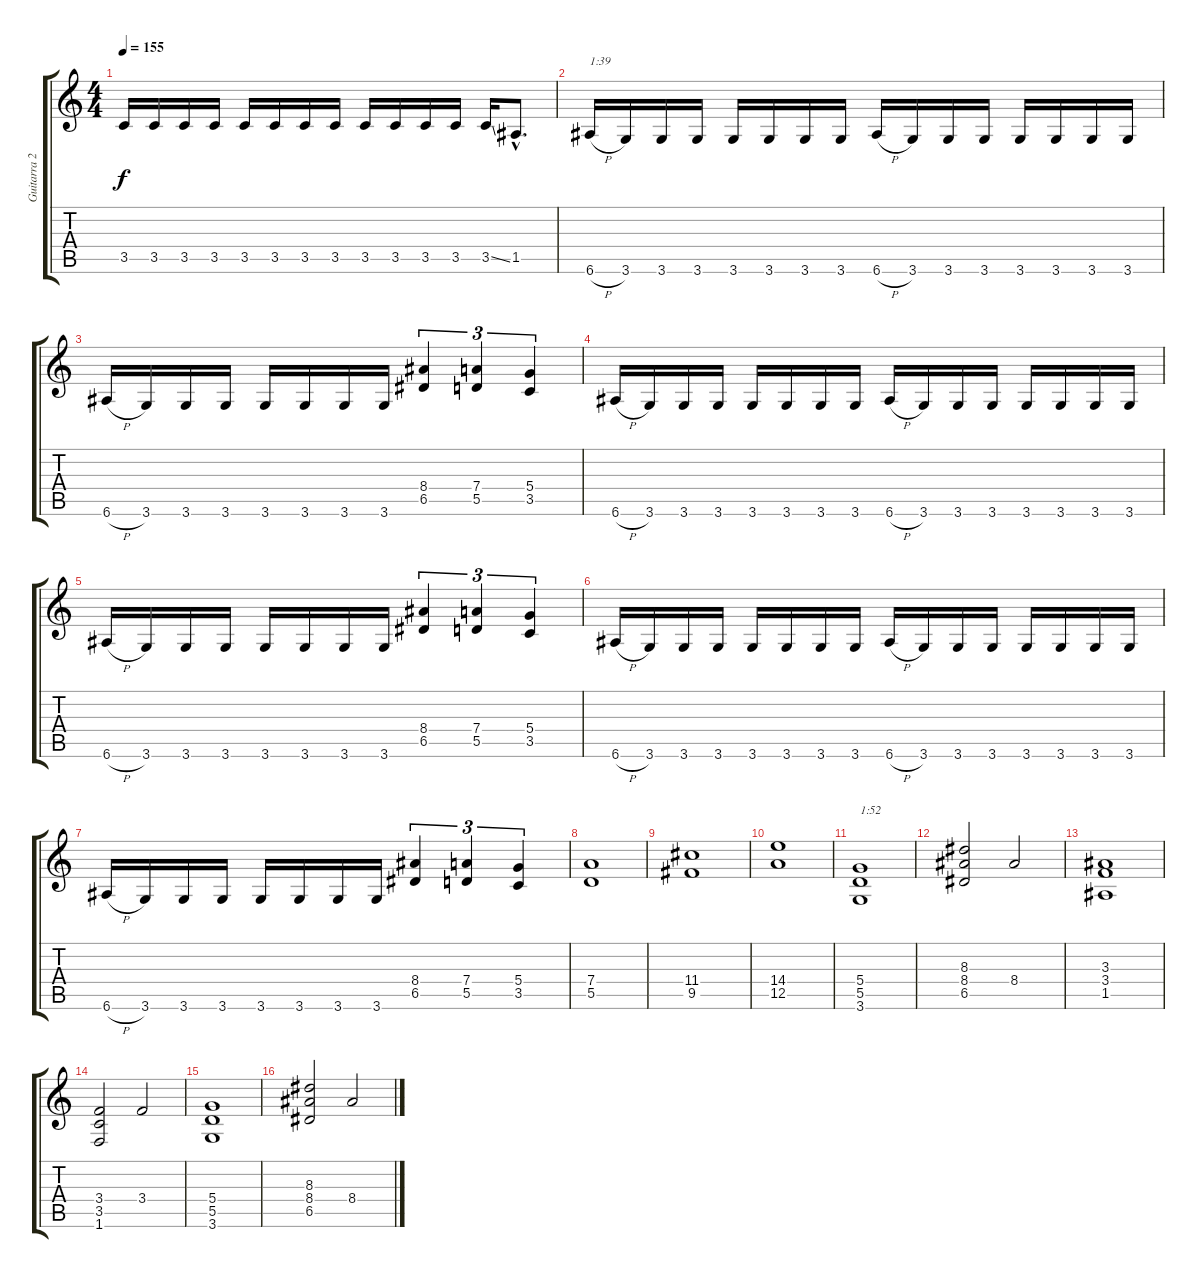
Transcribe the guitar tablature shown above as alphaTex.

\track ("Guitarra 2" "Guitarra 2") {instrument distortionguitar}
\staff {score tabs}
\tuning (E4 B3 G3 D3 A2 E2) {hide}
\ts (4 4)
\tempo 155
\clef g2
\ks c
3.5.16{dy f} 3.5.16 3.5.16 3.5.16 3.5.16 3.5.16 3.5.16 3.5.16 3.5.16 3.5.16 3.5.16 3.5.16 3.5{ss}.16 1.5{hac}.8{d} |
6.6{h}.16{txt "1:39"} 3.6.16 3.6.16 3.6.16 3.6.16 3.6.16 3.6.16 3.6.16 6.6{h}.16 3.6.16 3.6.16 3.6.16 3.6.16 3.6.16 3.6.16 3.6.16 |
6.6{h}.16 3.6.16 3.6.16 3.6.16 3.6.16 3.6.16 3.6.16 3.6.16 (8.4 6.5).4{tu (3 2)} (7.4 5.5).4{tu (3 2)} (5.4 3.5).4{tu (3 2)} |
6.6{h}.16 3.6.16 3.6.16 3.6.16 3.6.16 3.6.16 3.6.16 3.6.16 6.6{h}.16 3.6.16 3.6.16 3.6.16 3.6.16 3.6.16 3.6.16 3.6.16 |
6.6{h}.16 3.6.16 3.6.16 3.6.16 3.6.16 3.6.16 3.6.16 3.6.16 (8.4 6.5).4{tu (3 2)} (7.4 5.5).4{tu (3 2)} (5.4 3.5).4{tu (3 2)} |
6.6{h}.16 3.6.16 3.6.16 3.6.16 3.6.16 3.6.16 3.6.16 3.6.16 6.6{h}.16 3.6.16 3.6.16 3.6.16 3.6.16 3.6.16 3.6.16 3.6.16 |
6.6{h}.16 3.6.16 3.6.16 3.6.16 3.6.16 3.6.16 3.6.16 3.6.16 (8.4 6.5).4{tu (3 2)} (7.4 5.5).4{tu (3 2)} (5.4 3.5).4{tu (3 2)} |
(7.4 5.5).1 |
(11.4 9.5).1 |
(14.4 12.5).1 |
(5.4 5.5 3.6).1{txt "1:52"} |
(8.3 8.4 6.5).2 8.4.2 |
(3.3 3.4 1.5).1 |
(3.4 3.5 1.6).2 3.4.2 |
(5.4 5.5 3.6).1 |
(8.3 8.4 6.5).2 8.4.2
